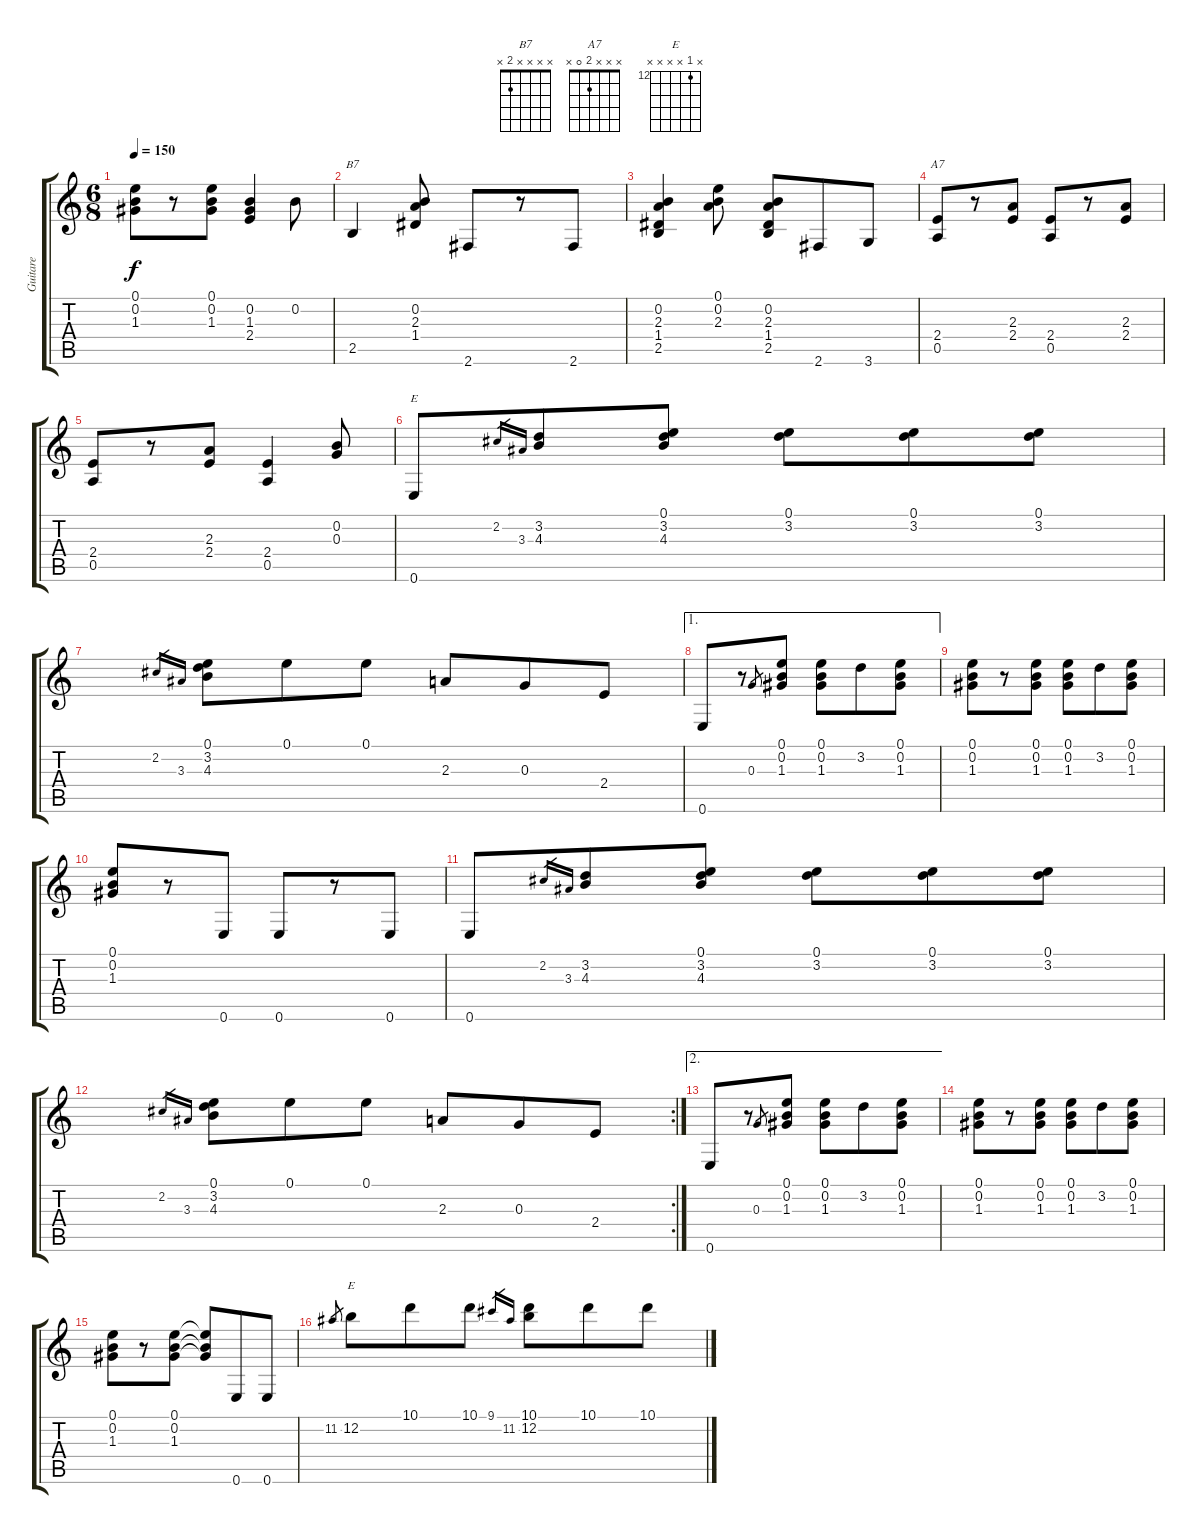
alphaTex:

\track ("Guitare" "Guitare") {instrument acousticguitarnylon}
\staff {score tabs}
\tuning (E4 B3 G3 D3 A2 E2) {hide}
\chord ("B7" x x x x 2 x)
\chord ("A7" x x x 2 0 x)
\chord ("E" x x x x x 0)
\chord ("E" x 12 x x x x) {firstfret 12}
\ts (6 8)
\tempo 150
\clef g2
\ks c
(0.1 0.2 1.3).8{dy f} r.8 (0.1 0.2 1.3).8 (0.2 1.3 2.4).4 0.2.8 |
2.5.4{ch "B7"} (0.2 2.3 1.4).8 2.6.8 r.8 2.6.8 |
(0.2 2.3 1.4 2.5).4 (0.1 0.2 2.3).8 (0.2 2.3 1.4 2.5).8 2.6.8 3.6.8 |
(2.4 0.5).8{ch "A7"} r.8 (2.3 2.4).8 (2.4 0.5).8 r.8 (2.3 2.4).8 |
(2.4 0.5).8 r.8 (2.3 2.4).8 (2.4 0.5).4 (0.2 0.3).8 |
0.6.8{ch "E"} 2.2.16{gr} 3.3.16{gr} (3.2 4.3).8 (0.1 3.2 4.3).8 (0.1 3.2).8 (0.1 3.2).8 (0.1 3.2).8 |
2.2.16{gr} 3.3.16{gr} (0.1 3.2 4.3).8 0.1.8 0.1.8 2.3.8 0.3.8 2.4.8 |
\ae 1
0.6.8 r.8 0.3.8{gr} (0.1 0.2 1.3).8 (0.1 0.2 1.3).8 3.2.8 (0.1 0.2 1.3).8 |
(0.1 0.2 1.3).8 r.8 (0.1 0.2 1.3).8 (0.1 0.2 1.3).8 3.2.8 (0.1 0.2 1.3).8 |
(0.1 0.2 1.3).8 r.8 0.6.8 0.6.8 r.8 0.6.8 |
0.6.8 2.2.16{gr} 3.3.16{gr} (3.2 4.3).8 (0.1 3.2 4.3).8 (0.1 3.2).8 (0.1 3.2).8 (0.1 3.2).8 |
\rc 2
2.2.16{gr} 3.3.16{gr} (0.1 3.2 4.3).8 0.1.8 0.1.8 2.3.8 0.3.8 2.4.8 |
\ae 2
0.6.8 r.8 0.3.8{gr} (0.1 0.2 1.3).8 (0.1 0.2 1.3).8 3.2.8 (0.1 0.2 1.3).8 |
(0.1 0.2 1.3).8 r.8 (0.1 0.2 1.3).8 (0.1 0.2 1.3).8 3.2.8 (0.1 0.2 1.3).8 |
(0.1 0.2 1.3).8 r.8 (0.1 0.2 1.3).8 (0.1{t} 0.2{t} 1.3{t}).8 0.6.8 0.6.8 |
11.2.8{gr} 12.2.8{ch "E"} 10.1.8 10.1.8 9.1.16{gr} 11.2.16{gr} (10.1 12.2).8 10.1.8 10.1.8
